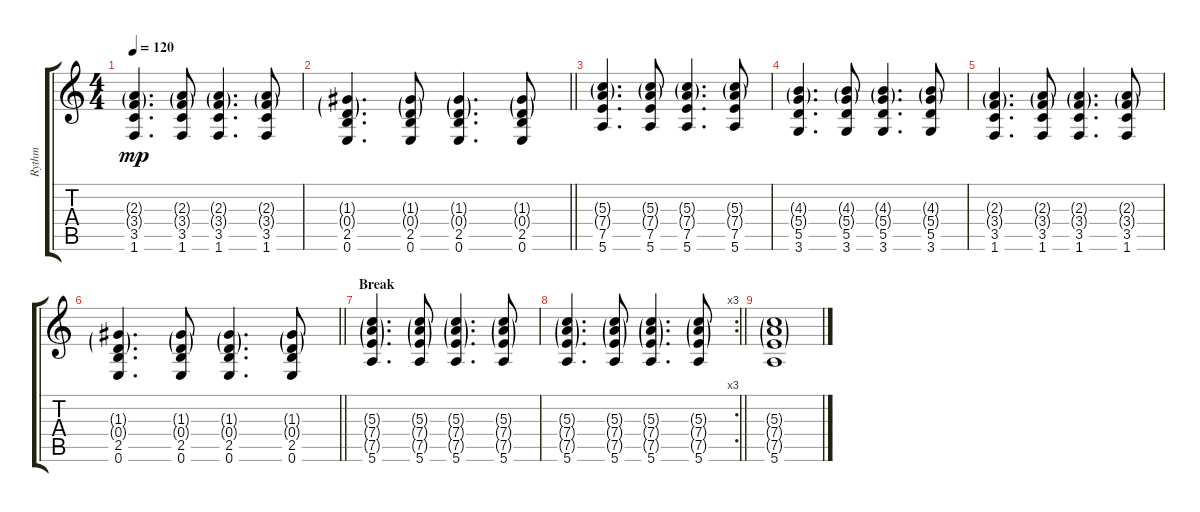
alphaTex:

\track ("Rythm" "Rythm") {instrument distortionguitar}
\staff {score tabs}
\tuning (E4 B3 G3 D3 A2 E2) {hide}
\ts (4 4)
\tempo 120
\clef g2
\ks c
(2.3{g} 3.4{g} 3.5 1.6).4{d dy mp} (2.3{g} 3.4{g} 3.5 1.6).8 (2.3{g} 3.4{g} 3.5 1.6).4{d} (2.3{g} 3.4{g} 3.5 1.6).8 |
\barLineRight lightlight
(1.3{g} 0.4{g} 2.5 0.6).4{d} (1.3{g} 0.4{g} 2.5 0.6).8 (1.3{g} 0.4{g} 2.5 0.6).4{d} (1.3{g} 0.4{g} 2.5 0.6).8 |
(5.3{g} 7.4{g} 7.5 5.6).4{d} (5.3{g} 7.4{g} 7.5 5.6).8 (5.3{g} 7.4{g} 7.5 5.6).4{d} (5.3{g} 7.4{g} 7.5 5.6).8 |
(4.3{g} 5.4{g} 5.5 3.6).4{d} (4.3{g} 5.4{g} 5.5 3.6).8 (4.3{g} 5.4{g} 5.5 3.6).4{d} (4.3{g} 5.4{g} 5.5 3.6).8 |
(2.3{g} 3.4{g} 3.5 1.6).4{d} (2.3{g} 3.4{g} 3.5 1.6).8 (2.3{g} 3.4{g} 3.5 1.6).4{d} (2.3{g} 3.4{g} 3.5 1.6).8 |
\barLineRight lightlight
(1.3{g} 0.4{g} 2.5 0.6).4{d} (1.3{g} 0.4{g} 2.5 0.6).8 (1.3{g} 0.4{g} 2.5 0.6).4{d} (1.3{g} 0.4{g} 2.5 0.6).8 |
\section ("" "Break")
(5.3{g} 7.4{g} 7.5{g} 5.6).4{d} (5.3{g} 7.4{g} 7.5{g} 5.6).8 (5.3{g} 7.4{g} 7.5{g} 5.6).4{d} (5.3{g} 7.4{g} 7.5{g} 5.6).8 |
\rc 3
\barLineRight lightlight
(5.3{g} 7.4{g} 7.5{g} 5.6).4{d} (5.3{g} 7.4{g} 7.5{g} 5.6).8 (5.3{g} 7.4{g} 7.5{g} 5.6).4{d} (5.3{g} 7.4{g} 7.5{g} 5.6).8 |
(5.3{g} 7.4{g} 7.5{g} 5.6).1
